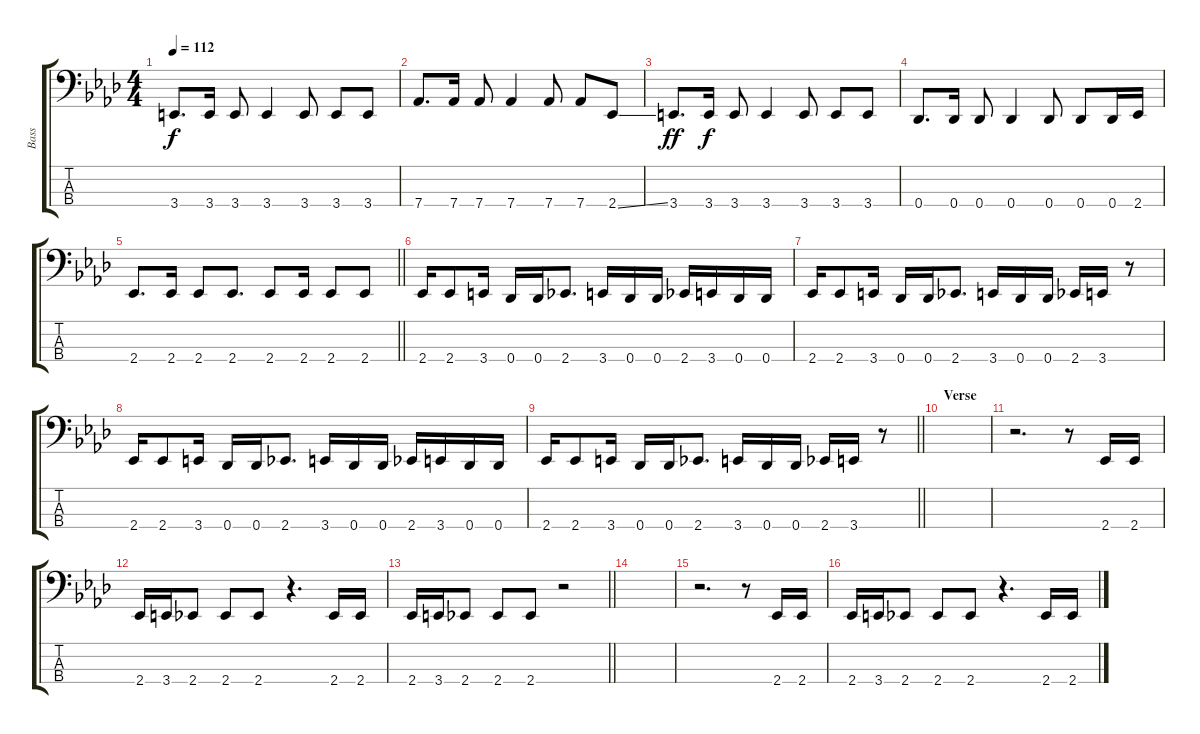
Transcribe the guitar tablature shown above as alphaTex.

\track ("Bass" "Bass") {instrument electricbassfinger}
\staff {score tabs}
\tuning (Gb2 Db2 Ab1 Db1) {hide}
\ts (4 4)
\tempo 112
\clef f4
\ks ab
3.4.8{d dy f} 3.4.16 3.4.8 3.4.4 3.4.8 3.4.8 3.4.8 |
7.4.8{d} 7.4.16 7.4.8 7.4.4 7.4.8 7.4.8 2.4{ss}.8 |
3.4.8{d dy ff} 3.4.16{dy f} 3.4.8 3.4.4 3.4.8 3.4.8 3.4.8 |
0.4.8{d} 0.4.16 0.4.8 0.4.4 0.4.8 0.4.8 0.4.16 2.4.16 |
\barLineRight lightlight
2.4.8{d} 2.4.16 2.4.8 2.4.8{d} 2.4.8 2.4.16 2.4.8 2.4.8 |
2.4.16 2.4.8 3.4.16 0.4.16 0.4.16 2.4.8{d} 3.4.16 0.4.16 0.4.16 2.4.16 3.4.16 0.4.16 0.4.16 |
2.4.16 2.4.8 3.4.16 0.4.16 0.4.16 2.4.8{d} 3.4.16 0.4.16 0.4.16 2.4.16 3.4.16 r.8 |
2.4.16 2.4.8 3.4.16 0.4.16 0.4.16 2.4.8{d} 3.4.16 0.4.16 0.4.16 2.4.16 3.4.16 0.4.16 0.4.16 |
\barLineRight lightlight
2.4.16 2.4.8 3.4.16 0.4.16 0.4.16 2.4.8{d} 3.4.16 0.4.16 0.4.16 2.4.16 3.4.16 r.8 |
\section ("" "Verse")
|
r.2{d} r.8 2.4.16 2.4.16 |
2.4.16 3.4.16 2.4.8 2.4.8 2.4.8 r.4{d} 2.4.16 2.4.16 |
\barLineRight lightlight
2.4.16 3.4.16 2.4.8 2.4.8 2.4.8 r.2 |
|
r.2{d} r.8 2.4.16 2.4.16 |
2.4.16 3.4.16 2.4.8 2.4.8 2.4.8 r.4{d} 2.4.16 2.4.16
